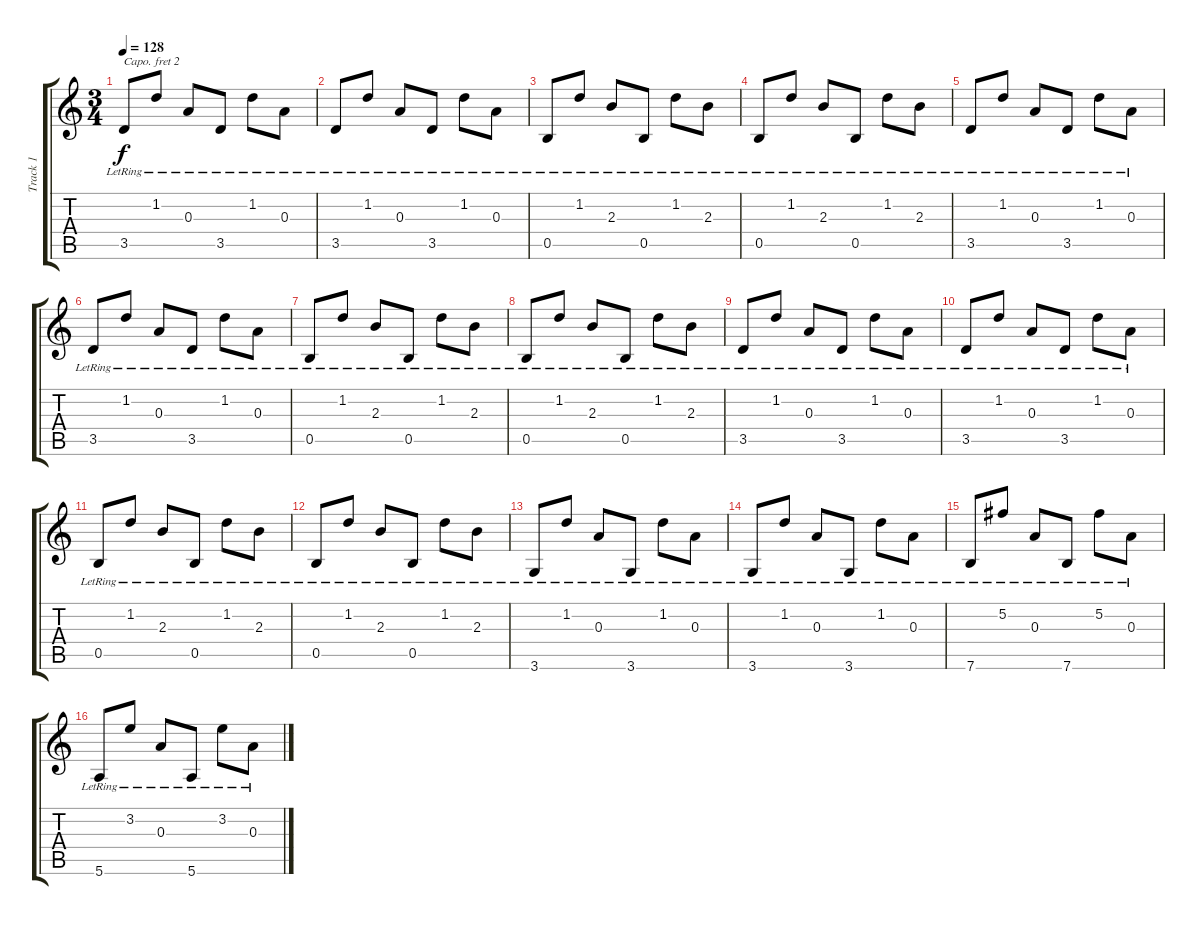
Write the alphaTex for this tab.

\track ("Track 1" "Track 1") {instrument electricguitarjazz}
\staff {score tabs}
\capo 2
\tuning (E4 B3 G3 D3 A2 D2) {hide}
\ts (3 4)
\tempo 128
\clef g2
\ks c
3.5{lr}.8{dy f} 1.2{lr}.8 0.3{lr}.8 3.5{lr}.8 1.2{lr}.8 0.3{lr}.8 |
3.5{lr}.8 1.2{lr}.8 0.3{lr}.8 3.5{lr}.8 1.2{lr}.8 0.3{lr}.8 |
0.5{lr}.8 1.2{lr}.8 2.3{lr}.8 0.5{lr}.8 1.2{lr}.8 2.3{lr}.8 |
0.5{lr}.8 1.2{lr}.8 2.3{lr}.8 0.5{lr}.8 1.2{lr}.8 2.3{lr}.8 |
3.5{lr}.8 1.2{lr}.8 0.3{lr}.8 3.5{lr}.8 1.2{lr}.8 0.3{lr}.8 |
3.5{lr}.8 1.2{lr}.8 0.3{lr}.8 3.5{lr}.8 1.2{lr}.8 0.3{lr}.8 |
0.5{lr}.8 1.2{lr}.8 2.3{lr}.8 0.5{lr}.8 1.2{lr}.8 2.3{lr}.8 |
0.5{lr}.8 1.2{lr}.8 2.3{lr}.8 0.5{lr}.8 1.2{lr}.8 2.3{lr}.8 |
3.5{lr}.8 1.2{lr}.8 0.3{lr}.8 3.5{lr}.8 1.2{lr}.8 0.3{lr}.8 |
3.5{lr}.8 1.2{lr}.8 0.3{lr}.8 3.5{lr}.8 1.2{lr}.8 0.3{lr}.8 |
0.5{lr}.8 1.2{lr}.8 2.3{lr}.8 0.5{lr}.8 1.2{lr}.8 2.3{lr}.8 |
0.5{lr}.8 1.2{lr}.8 2.3{lr}.8 0.5{lr}.8 1.2{lr}.8 2.3{lr}.8 |
3.6{lr}.8 1.2{lr}.8 0.3{lr}.8 3.6{lr}.8 1.2{lr}.8 0.3{lr}.8 |
3.6{lr}.8 1.2{lr}.8 0.3{lr}.8 3.6{lr}.8 1.2{lr}.8 0.3{lr}.8 |
7.6{lr}.8 5.2{lr}.8 0.3{lr}.8 7.6{lr}.8 5.2{lr}.8 0.3{lr}.8 |
5.6{lr}.8 3.2{lr}.8 0.3{lr}.8 5.6{lr}.8 3.2{lr}.8 0.3{lr}.8
